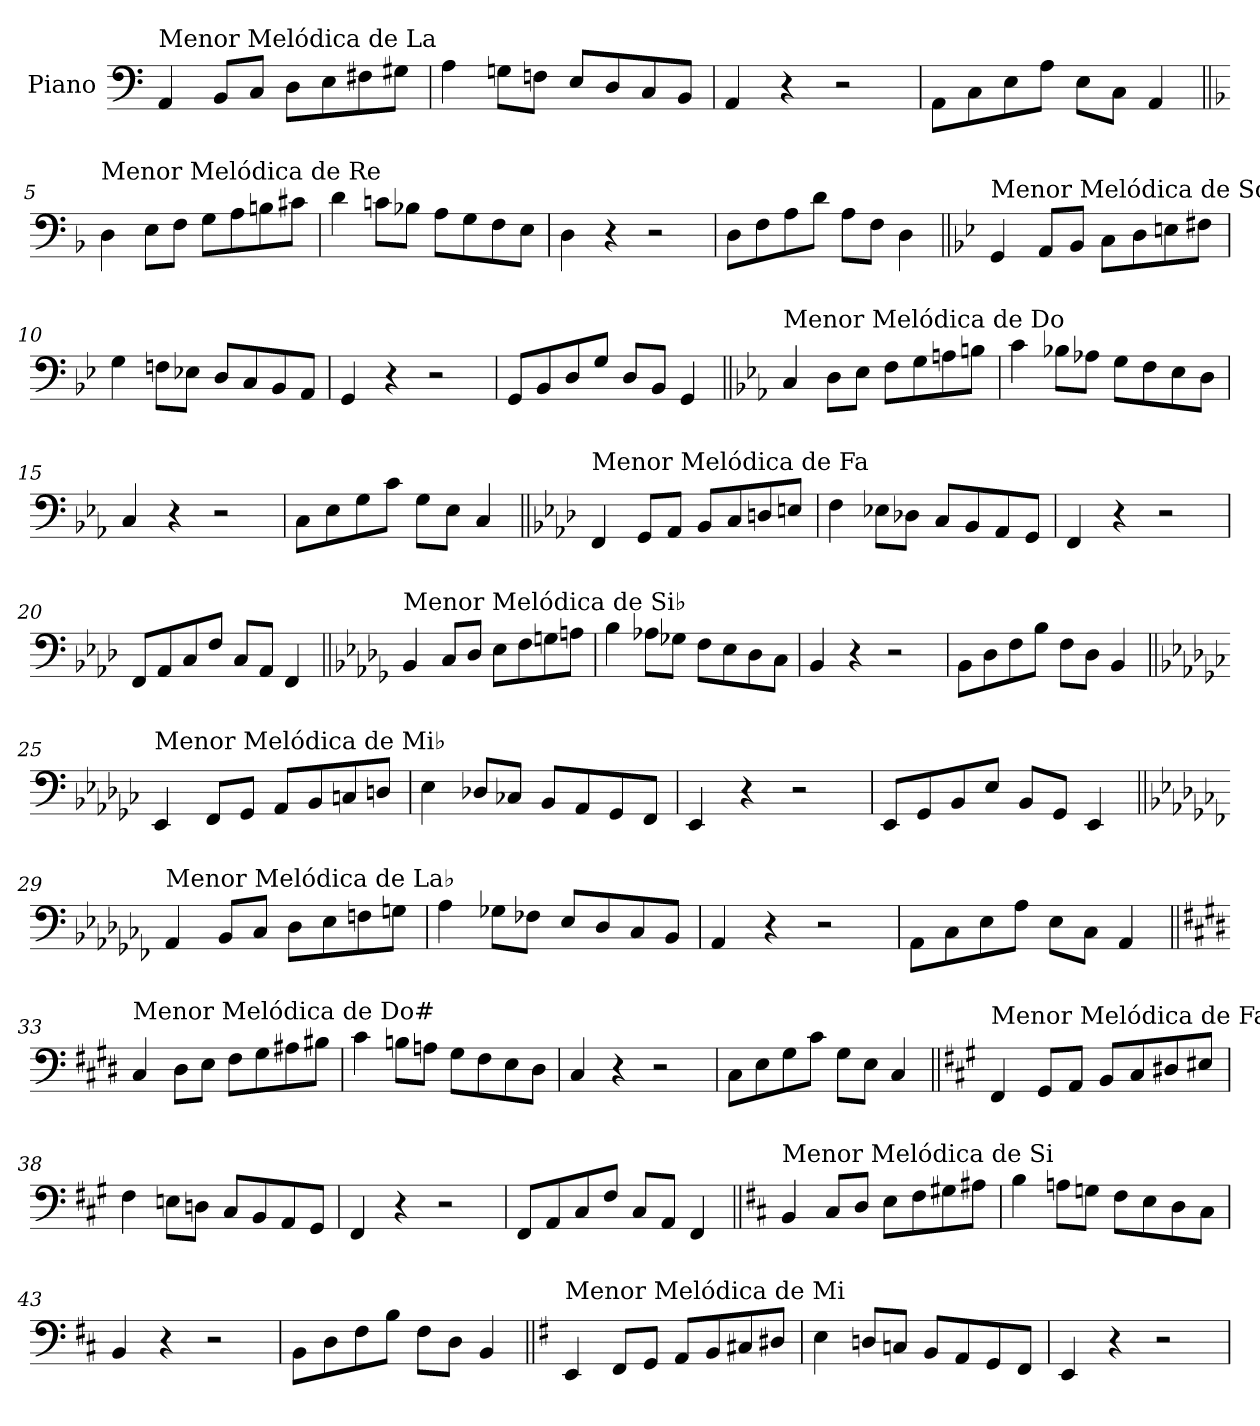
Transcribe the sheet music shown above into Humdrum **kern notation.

**kern
*part1
*staff1
*I"Piano
*I'Pno.
*clefF4
*k[]
=1
!LO:TX:a:t=Menor Melódica de La
4AA/
8BB/L
8C/J
8D\L
8E\
8F#X\
8G#X\J
=2
4A\
8Gn\L
8Fn\J
8E/L
8D/
8C/
8BB/J
=3
4AA/
4r
2r
=4
8AA\L
8C\
8E\
8A\J
8E\L
8C\J
4AA/
!!LO:LB:g=z
=5||
*k[b-]
!LO:TX:a:t=Menor Melódica de Re
4D\
8E\L
8F\J
8G\L
8A\
8Bn\
8c#X\J
=6
4d\
8cn\L
8B-X\J
8A\L
8G\
8F\
8E\J
=7
4D\
4r
2r
=8
8D\L
8F\
8A\
8d\J
8A\L
8F\J
4D\
!!LO:LB:g=z
=9||
*k[b-e-]
!LO:TX:a:t=Menor Melódica de Sol
4GG/
8AA/L
8BB-/J
8C\L
8D\
8En\
8F#X\J
=10
4G\
8Fn\L
8E-X\J
8D/L
8C/
8BB-/
8AA/J
=11
4GG/
4r
2r
=12
8GG/L
8BB-/
8D/
8G/J
8D/L
8BB-/J
4GG/
!!LO:LB:g=z
=13||
*k[b-e-a-]
!LO:TX:a:t=Menor Melódica de Do
4C/
8D\L
8E-\J
8F\L
8G\
8An\
8Bn\J
=14
4c\
8B-X\L
8A-X\J
8G\L
8F\
8E-\
8D\J
=15
4C/
4r
2r
=16
8C\L
8E-\
8G\
8c\J
8G\L
8E-\J
4C/
!!LO:LB:g=z
=17||
*k[b-e-a-d-]
!LO:TX:a:t=Menor Melódica de Fa
4FF/
8GG/L
8AA-/J
8BB-/L
8C/
8Dn/
8En/J
=18
4F\
8E-X\L
8D-X\J
8C/L
8BB-/
8AA-/
8GG/J
=19
4FF/
4r
2r
=20
8FF/L
8AA-/
8C/
8F/J
8C/L
8AA-/J
4FF/
!!LO:LB:g=z
=21||
*k[b-e-a-d-g-]
!LO:TX:a:t=Menor Melódica de Si♭
4BB-/
8C/L
8D-/J
8E-\L
8F\
8Gn\
8An\J
=22
4B-\
8A-X\L
8G-X\J
8F\L
8E-\
8D-\
8C\J
=23
4BB-/
4r
2r
=24
8BB-\L
8D-\
8F\
8B-\J
8F\L
8D-\J
4BB-/
!!LO:LB:g=z
=25||
*k[b-e-a-d-g-c-]
!LO:TX:a:t=Menor Melódica de Mi♭
4EE-/
8FF/L
8GG-/J
8AA-/L
8BB-/
8Cn/
8Dn/J
=26
4E-\
8D-X/L
8C-X/J
8BB-/L
8AA-/
8GG-/
8FF/J
=27
4EE-/
4r
2r
=28
8EE-/L
8GG-/
8BB-/
8E-/J
8BB-/L
8GG-/J
4EE-/
!!LO:LB:g=z
=29||
*k[b-e-a-d-g-c-f-]
!LO:TX:a:t=Menor Melódica de La♭
4AA-/
8BB-/L
8C-/J
8D-\L
8E-\
8Fn\
8Gn\J
=30
4A-\
8G-X\L
8F-X\J
8E-/L
8D-/
8C-/
8BB-/J
=31
4AA-/
4r
2r
=32
8AA-\L
8C-\
8E-\
8A-\J
8E-\L
8C-\J
4AA-/
!!LO:LB:g=z
=33||
*k[f#c#g#d#]
!LO:TX:a:t=Menor Melódica de Do#
4C#/
8D#\L
8E\J
8F#\L
8G#\
8A#X\
8B#X\J
=34
4c#\
8Bn\L
8An\J
8G#\L
8F#\
8E\
8D#\J
=35
4C#/
4r
2r
=36
8C#\L
8E\
8G#\
8c#\J
8G#\L
8E\J
4C#/
!!LO:LB:g=z
=37||
*k[f#c#g#]
!LO:TX:a:t=Menor Melódica de Fa#
4FF#/
8GG#/L
8AA/J
8BB/L
8C#/
8D#X/
8E#X/J
=38
4F#\
8En\L
8Dn\J
8C#/L
8BB/
8AA/
8GG#/J
=39
4FF#/
4r
2r
=40
8FF#/L
8AA/
8C#/
8F#/J
8C#/L
8AA/J
4FF#/
!!LO:LB:g=z
=41||
*k[f#c#]
!LO:TX:a:t=Menor Melódica de Si
4BB/
8C#/L
8D/J
8E\L
8F#\
8G#X\
8A#X\J
=42
4B\
8An\L
8Gn\J
8F#\L
8E\
8D\
8C#\J
=43
4BB/
4r
2r
=44
8BB\L
8D\
8F#\
8B\J
8F#\L
8D\J
4BB/
!!LO:LB:g=z
=45||
*k[f#]
!LO:TX:a:t=Menor Melódica de Mi
4EE/
8FF#/L
8GG/J
8AA/L
8BB/
8C#X/
8D#X/J
=46
4E\
8Dn/L
8Cn/J
8BB/L
8AA/
8GG/
8FF#/J
=47
4EE/
4r
2r
=
*-
